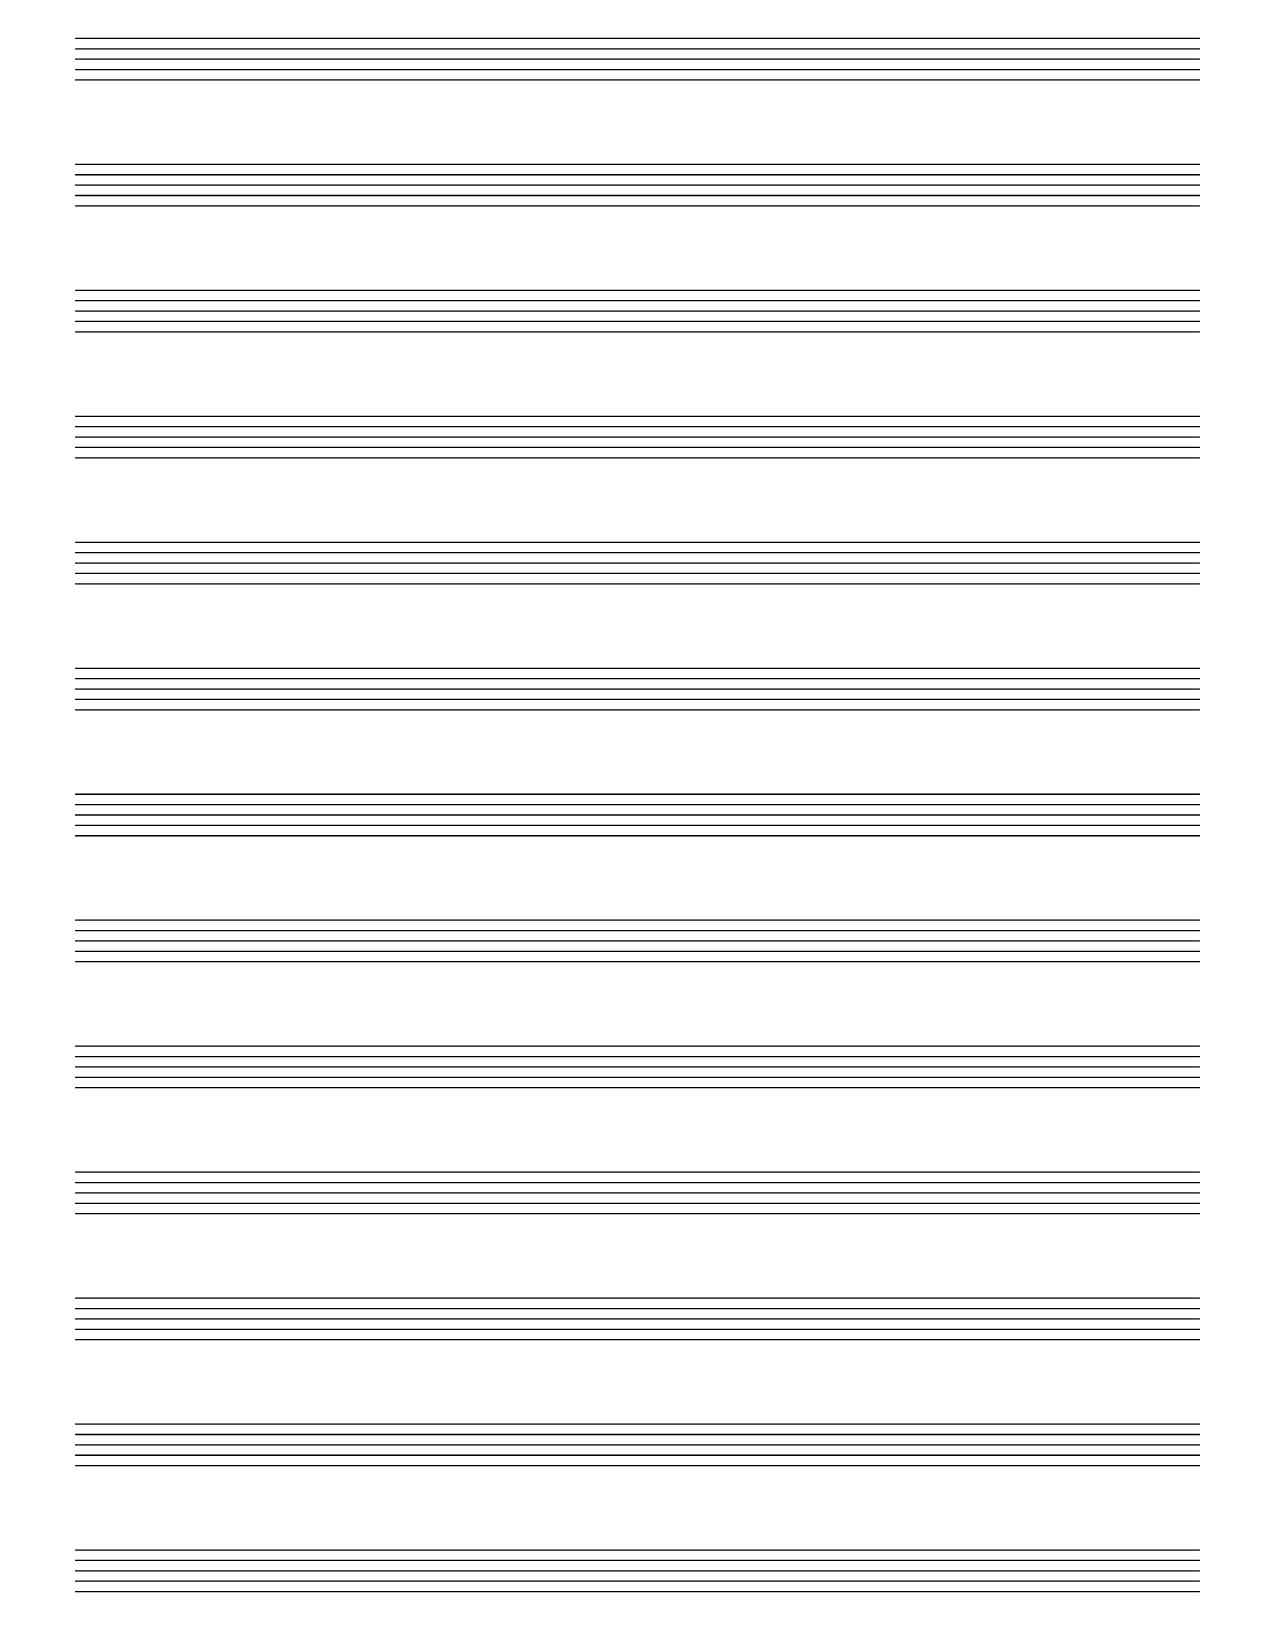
%% -*- Mode: LilyPond -*-

\version "2.20.0"

#(set-global-staff-size 20)

\score {
  {
    \repeat unfold 13 { s1 \break }
  }
  \layout {
    indent = 0\in
    \context {
      \Staff
      \remove "Time_signature_engraver"
      \remove "Clef_engraver"
      \remove "Bar_engraver"
    }
    \context {
      \Score
      \remove "Bar_number_engraver"
    }
  }
}

% uncomment these lines for "letter" size
% {
\paper {
  #(set-paper-size "letter")
  ragged-last-bottom = ##f
  line-width = 7.5\in
  left-margin = 0.5\in
  bottom-margin = 0.25\in
  top-margin = 0.25\in
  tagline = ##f
}
% }

% uncomment these lines for "A4" size
%{
\paper {
  #(set-paper-size "a4")
  ragged-last-bottom = ##f
  line-width = 180
  left-margin = 15
  bottom-margin = 10
  top-margin = 10
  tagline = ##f
}
%}
